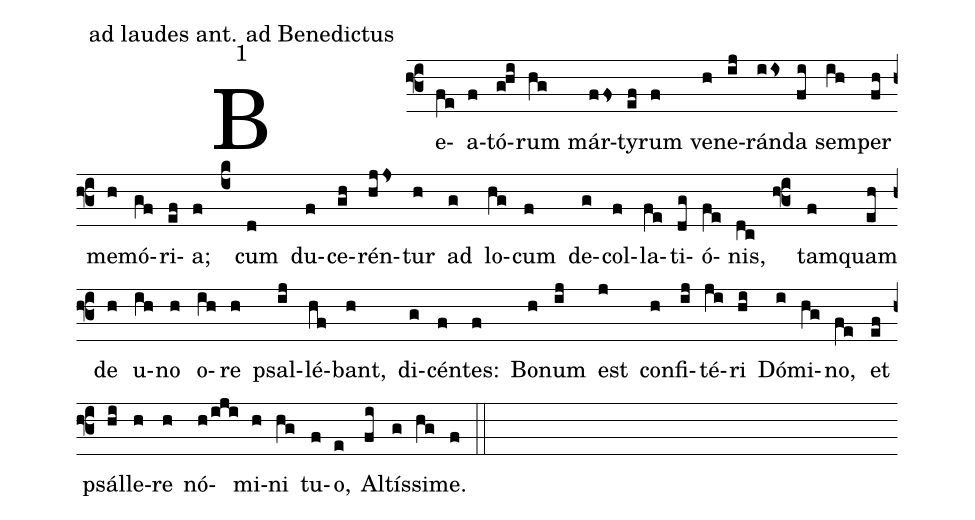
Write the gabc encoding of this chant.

office-part: ad laudes ant. ad Benedictus;
mode: 1;
%%
(f3)

% v breviari: Beáti Mártyres

% v antifonari misto toho:
Be(fe)a(f)tó(g!hi)rum(hg) már(ffs)ty(ef)rum(f)
ve(h)ne(ij)rán(iis)da(fi) sem(ih)per(fh) me(h)mó(gf)ri(ef)a;(f)

(c4)
cum(d) du(f)ce(gh)rén(hjjs)tur(h)
ad(g) lo(hg)cum(f) de(g)col(f)la(fe)ti(dg)ó(fe)nis,(dc)

(f3)
% v antifonari navic:
tam(f)quam(eh) de(h)

u(ih)no(h) o(ih)re(h) psal(ij)lé(hf)bant,(h)
di(g)cén(f)tes:(f)
Bo(h)num(ij) est(j) con(h)fi(ij)té(ji)ri(hi) Dó(i)mi(hg)no,(fe)
et(ef) psál(hi)le(h)re(h) nó(h/iji)mi(h)ni(hg) tu(f)o,(e)
Al(fi)tís(g)si(hg)me.(f) (::)
